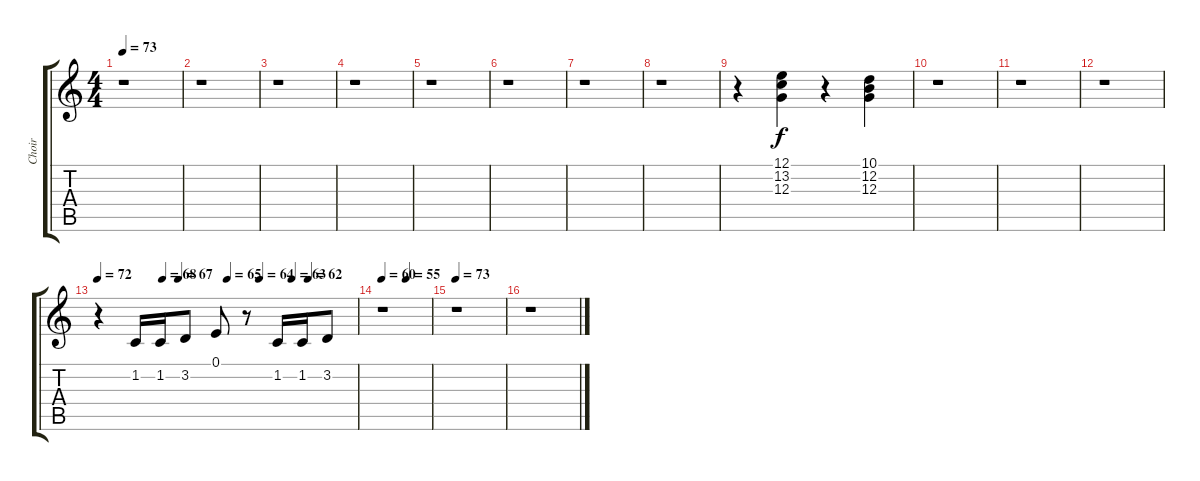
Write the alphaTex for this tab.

\track ("Choir" "Choir") {instrument choiraahs}
\staff {score tabs}
\tuning (E4 B3 G3 D3 A2 E2) {hide}
\ts (4 4)
\tempo 73
\clef g2
\ks c
r.1{dy f} |
r.1 |
r.1 |
r.1 |
r.1 |
r.1 |
r.1 |
r.1 |
r.4 (12.1 13.2 12.3).4 r.4 (10.1 12.2 12.3).4 |
r.1 |
r.1 |
r.1 |
\tempo 72
\tempo (65 0.5)
\tempo (68 0.25)
\tempo (67 0.3125)
\tempo (64 0.625)
\tempo (63 0.75)
\tempo (62 0.8125)
r.4 1.2.16 1.2.16 3.2.8 0.1.8 r.8 1.2.16 1.2.16 3.2.8 |
\tempo 60
\tempo (55 0.5)
r.1 |
\tempo 73
r.1 |
r.1
